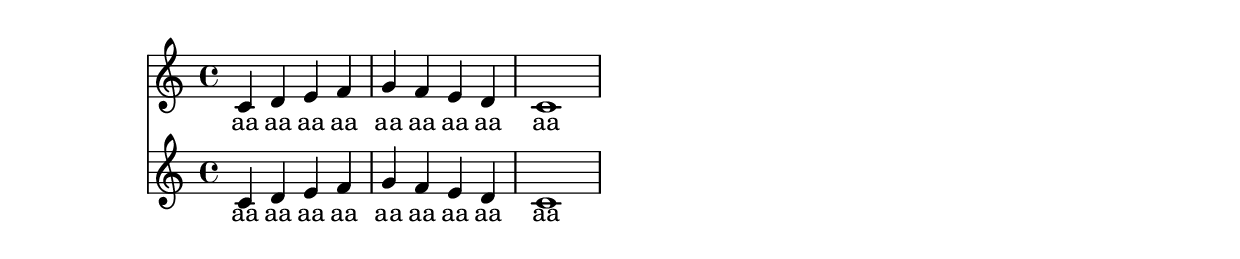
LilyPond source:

%% DO NOT EDIT this file manually; it is automatically
%% generated from LSR http://lsr.dsi.unimi.it
%% Make any changes in LSR itself, or in Documentation/snippets/new/ ,
%% and then run scripts/auxiliar/makelsr.py
%%
%% This file is in the public domain.
\version "2.14.2"

\header {
  lsrtags = "correction-wanted, spacing, text, vocal-music, workaround"

  texidoc = "
This snippet shows how to bring the lyrics line closer to the staff.

"
  doctitle = "Adjusting lyrics vertical spacing"
} % begin verbatim

% Default layout:
<<
  \new Staff \new Voice = melody \relative c' {
    c4 d e f
    g4 f e d
    c1
  }
  \new Lyrics \lyricsto melody { aa aa aa aa aa aa aa aa aa }

  \new Staff {
    \new Voice = melody \relative c' {
      c4 d e f
      g4 f e d
      c1
    }
  }
  % Reducing the minimum space below the staff and above the lyrics:
  \new Lyrics \with {
    \override VerticalAxisGroup #'nonstaff-relatedstaff-spacing = #'((basic-distance . 1))
  }
  \lyricsto melody { aa aa aa aa aa aa aa aa aa }
>>
